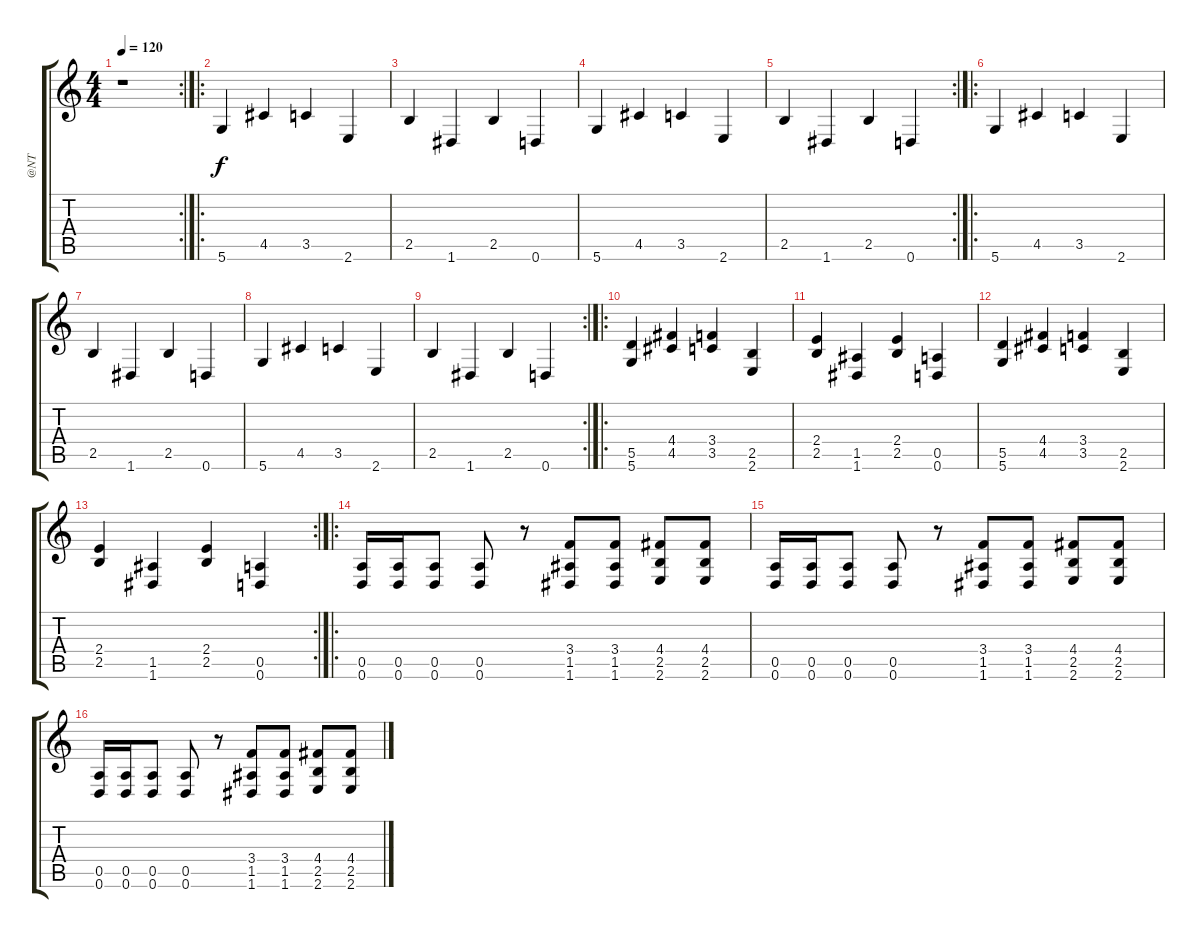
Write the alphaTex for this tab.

\track ("@NT" "@NT") {instrument distortionguitar}
\staff {score tabs}
\tuning (E4 B3 G3 D3 A2 D2) {hide}
\rc 2
\ts (4 4)
\tempo 120
\clef g2
\ks c
r.1{dy f} |
\ro
5.6.4 4.5.4 3.5.4 2.6.4 |
2.5.4 1.6.4 2.5.4 0.6.4 |
5.6.4 4.5.4 3.5.4 2.6.4 |
\rc 2
2.5.4 1.6.4 2.5.4 0.6.4 |
\ro
5.6.4 4.5.4 3.5.4 2.6.4 |
2.5.4 1.6.4 2.5.4 0.6.4 |
5.6.4 4.5.4 3.5.4 2.6.4 |
\rc 2
2.5.4 1.6.4 2.5.4 0.6.4 |
\ro
(5.5 5.6).4 (4.4 4.5).4 (3.4 3.5).4 (2.5 2.6).4 |
(2.4 2.5).4 (1.5 1.6).4 (2.4 2.5).4 (0.5 0.6).4 |
(5.5 5.6).4 (4.4 4.5).4 (3.4 3.5).4 (2.5 2.6).4 |
\rc 2
(2.4 2.5).4 (1.5 1.6).4 (2.4 2.5).4 (0.5 0.6).4 |
\ro
(0.5 0.6).16 (0.5 0.6).16 (0.5 0.6).8 (0.5 0.6).8 r.8 (3.4 1.5 1.6).8 (3.4 1.5 1.6).8 (4.4 2.5 2.6).8 (4.4 2.5 2.6).8 |
(0.5 0.6).16 (0.5 0.6).16 (0.5 0.6).8 (0.5 0.6).8 r.8 (3.4 1.5 1.6).8 (3.4 1.5 1.6).8 (4.4 2.5 2.6).8 (4.4 2.5 2.6).8 |
(0.5 0.6).16 (0.5 0.6).16 (0.5 0.6).8 (0.5 0.6).8 r.8 (3.4 1.5 1.6).8 (3.4 1.5 1.6).8 (4.4 2.5 2.6).8 (4.4 2.5 2.6).8
